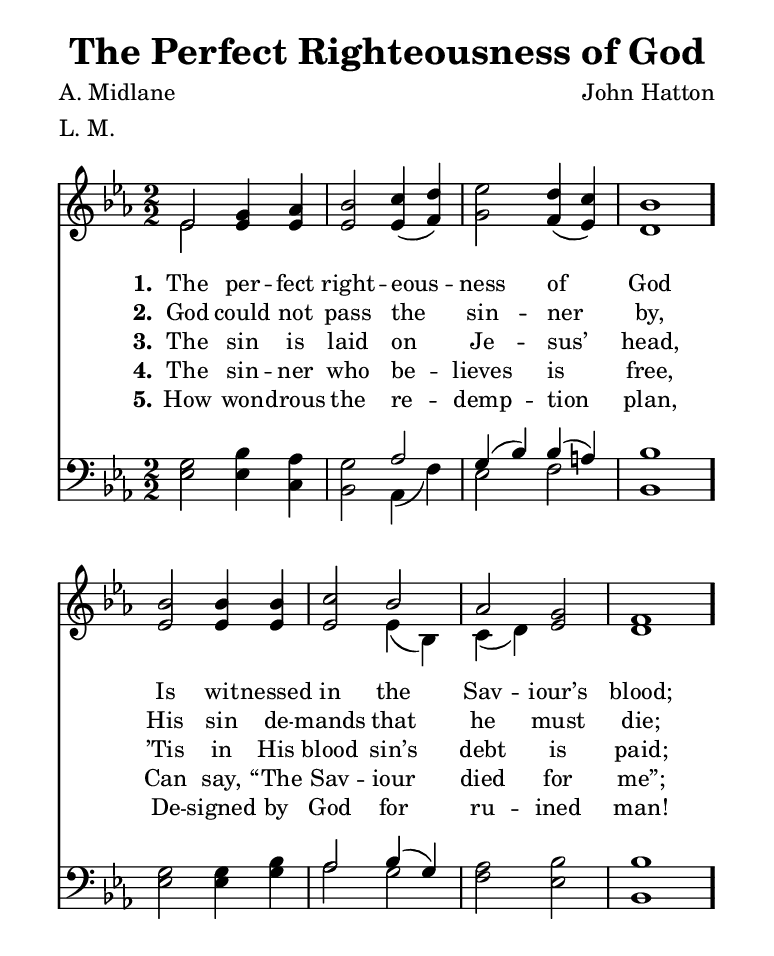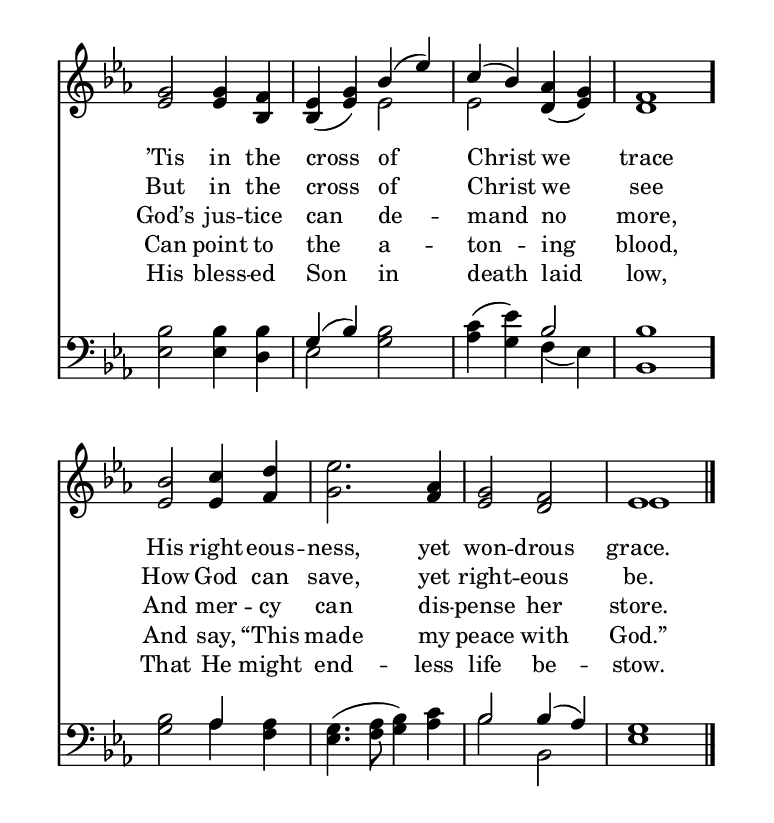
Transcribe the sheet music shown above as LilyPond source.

\include "common/global.ily"
\paper {
  \include "common/paper.ily"
  ragged-bottom = ##t
}

\header{
  %gospel
  hymnnumber = "264"
  title = "The Perfect Righteousness of God"
  tunename = "Duke Street"
  meter = "L. M."
  poet = "A. Midlane"
  composer = "John Hatton"
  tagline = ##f
}

global = {
  \include "common/overrides.ily"
  \override Staff.TimeSignature.style = #'numbered
  \time 2/2
  \override Score.MetronomeMark.transparent = ##t % hide all fermata changes too
  \tempo 4=120
  \key ees \major
  \autoBeamOff
}

notesSoprano = {
\global
\relative c' {

  ees2 g4 aes | bes2 c4( d) | ees2 d4( c) | bes1 |
  bes2 bes4 bes | c2 bes | aes g | f1 |
  g2 g4 f | ees( g) bes( ees) | c( bes) aes( g) | f1 |
  bes2 c4 d | ees2. aes,4 | g2 f | ees1 |

  \bar "|."

}
}

notesAlto = {
\global
\relative e' {

  ees2 ees4 ees | ees2 ees4( f) | g2 f4( ees) | d1 |
  ees2 ees4 ees | ees2 ees4( bes) | c( d) ees2 | d1 |
  ees2 ees4 bes | bes( ees) ees2 | ees2 d4( ees) | d1 |
  ees2 ees4 f | g2. f4 | ees2 d | ees1 |

}
}

notesTenor = {
\global
\relative a {

  g2 bes4 aes | g2 aes | g4( bes) bes( a) | bes1 |
  g2 g4 bes | aes2 bes4( g) | aes2 bes | bes1 |
  bes2 bes4 bes | g( bes) bes2 | c4( ees) bes2 | bes1 |
  bes2 aes4 aes | g4.( aes8 bes4) c | bes2 bes4( aes) | g1 |

}
}

notesBass = {
\global
\relative f {

  ees2 ees4 c | bes2 aes4( f') | ees2 f | bes,1 |
  ees2 ees4 g | aes2 g | f ees | bes1 |
  ees2 ees4 d | ees2 g | aes4( g) f( ees) | bes1 |
  g'2 aes4 f | ees4.( f8 g4) aes4 | bes2 bes, | ees1 |

}
}

wordsA = \lyricmode {
\set stanza = "1."

The per -- fect right -- eous -- ness of God \bar "."
Is wit -- nessed in the Sav -- iour’s blood; \bar "."
’Tis in the cross of Christ we trace \bar "."
His right -- eous -- ness, yet won -- drous grace. \bar "."

}

wordsB = \lyricmode {
\set stanza = "2."

God could not pass the sin -- ner by,
His sin de -- mands that he must die;
But in the cross of Christ we see
How God can save, yet right -- eous be.

}

wordsC = \lyricmode {
\set stanza = "3."

The sin is laid on Je -- sus’ head,
’Tis in His blood sin’s debt is paid;
God’s jus -- tice can de -- mand no more,
And mer -- cy can dis -- pense her store.

}

wordsD = \lyricmode {
\set stanza = "4."

The sin -- ner who be -- lieves is free,
Can say, “The Sav -- iour died for me”;
Can point to the a -- ton -- ing blood,
And say, “This made my peace with God.”

}

wordsE = \lyricmode {
\set stanza = "5."

How won -- drous the re -- demp -- tion plan,
De -- signed by God for ru -- ined man!
His bless -- ed Son in death laid low,
That He might end -- less life be -- stow.

}

\score {
  \context ChoirStaff <<
    \context Staff = upper <<
      \set Staff.autoBeaming = ##f
      \set ChoirStaff.systemStartDelimiter = #'SystemStartBar
      \set ChoirStaff.printPartCombineTexts = ##f
      \partcombine #'(2 . 11) \notesSoprano \notesAlto
      \context NullVoice = sopranos { \voiceOne << \notesSoprano >> }
      \context Lyrics = one   \lyricsto sopranos \wordsA
      \context Lyrics = two   \lyricsto sopranos \wordsB
      \context Lyrics = three \lyricsto sopranos \wordsC
      \context Lyrics = four  \lyricsto sopranos \wordsD
      \context Lyrics = five  \lyricsto sopranos \wordsE
    >>
    \context Staff = men <<
      \set Staff.autoBeaming = ##f
      \clef bass
      \set ChoirStaff.printPartCombineTexts = ##f
      \partcombine #'(2 . 11) \notesTenor \notesBass
    >>
  >>
  \layout {
    \include "common/layout.ily"
  }
  #(cond ((ly:get-option 'eog-midi-permitted) #{ \midi{
    \include "common/midi.ily"
  } #}))
}

\version "2.19.49"  % necessary for upgrading to future LilyPond versions.

% vi:set et ts=2 sw=2 ai nocindent syntax=lilypond:
